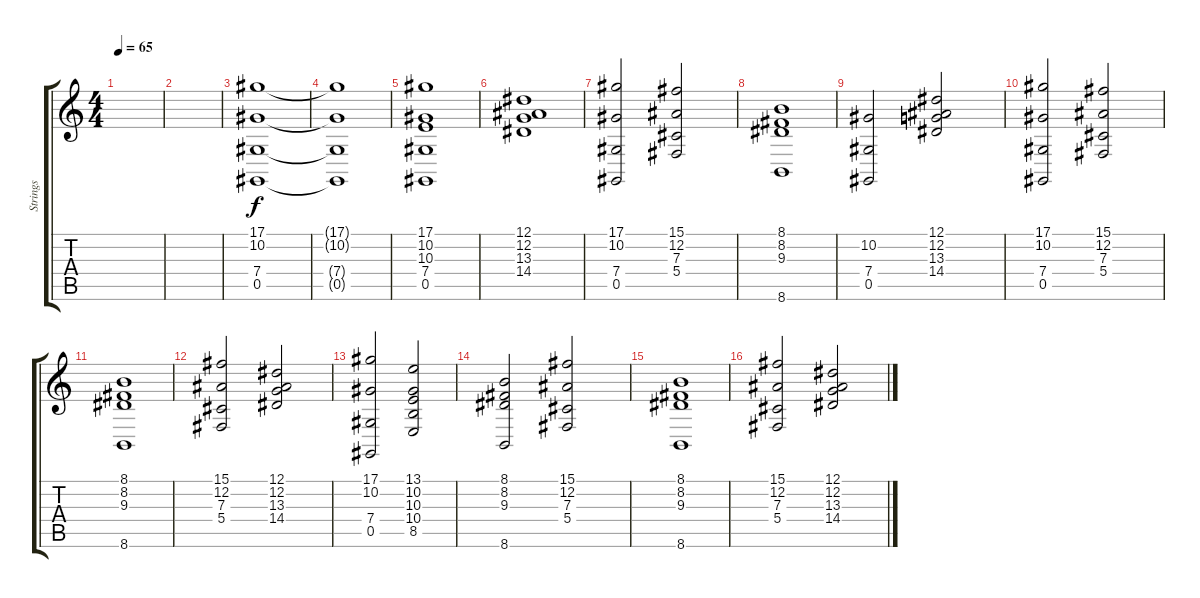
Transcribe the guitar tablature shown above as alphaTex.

\track ("Strings" "Strings") {instrument stringensemble1}
\staff {score tabs}
\tuning (Eb4 Bb3 Gb3 Db3 Ab2 Eb2) {hide}
\ts (4 4)
\tempo 65
\clef g2
\ks c
|
|
(17.1 10.2 7.4 0.5).1 |
(17.1{t} 10.2{t} 7.4{t} 0.5{t}).1 |
(17.1 10.2 10.3 7.4 0.5).1 |
(12.1 12.2 13.3 14.4).1 |
(17.1 10.2 7.4 0.5).2 (15.1 12.2 7.3 5.4).2 |
(8.1 8.2 9.3 8.6).1 |
(10.2 7.4 0.5).2 (12.1 12.2 13.3 14.4).2 |
(17.1 10.2 7.4 0.5).2 (15.1 12.2 7.3 5.4).2 |
(8.1 8.2 9.3 8.6).1 |
(15.1 12.2 7.3 5.4).2 (12.1 12.2 13.3 14.4).2 |
(17.1 10.2 7.4 0.5).2 (13.1 10.2 10.3 10.4 8.5).2 |
(8.1 8.2 9.3 8.6).2 (15.1 12.2 7.3 5.4).2 |
(8.1 8.2 9.3 8.6).1 |
(15.1 12.2 7.3 5.4).2 (12.1 12.2 13.3 14.4).2
